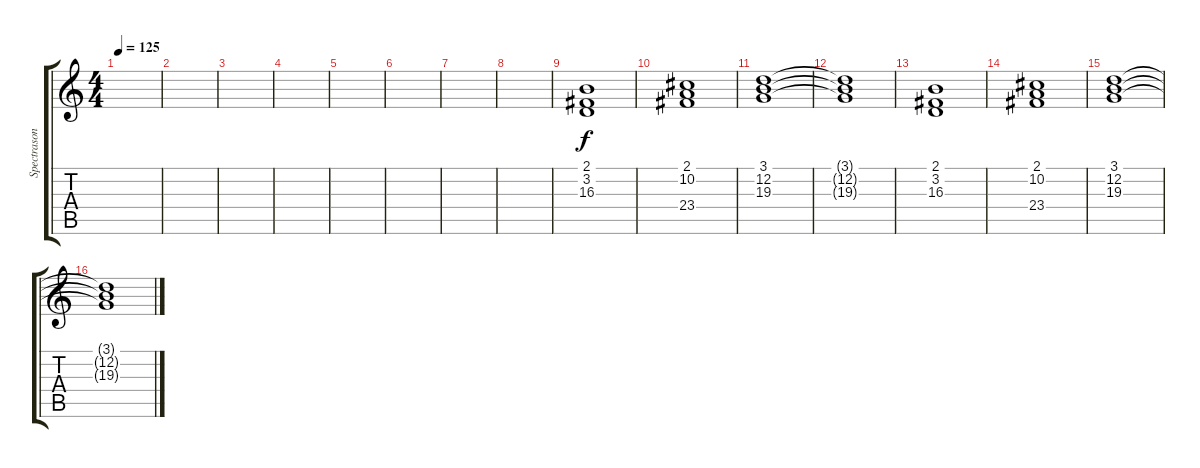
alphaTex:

\track ("Spectrasonics Omnisphere" "Spectrason") {instrument synthstrings2}
\staff {score tabs}
\tuning (E4 B3 G3 D3 A2 E2) {hide}
\ts (4 4)
\tempo 125
\clef g2
\ks c
|
|
|
|
|
|
|
|
(2.1 3.2 16.3).1 |
(2.1 10.2 23.4).1 |
(3.1 12.2 19.3).1 |
(3.1{t} 12.2{t} 19.3{t}).1 |
(2.1 3.2 16.3).1 |
(2.1 10.2 23.4).1 |
(3.1 12.2 19.3).1 |
(3.1{t} 12.2{t} 19.3{t}).1
